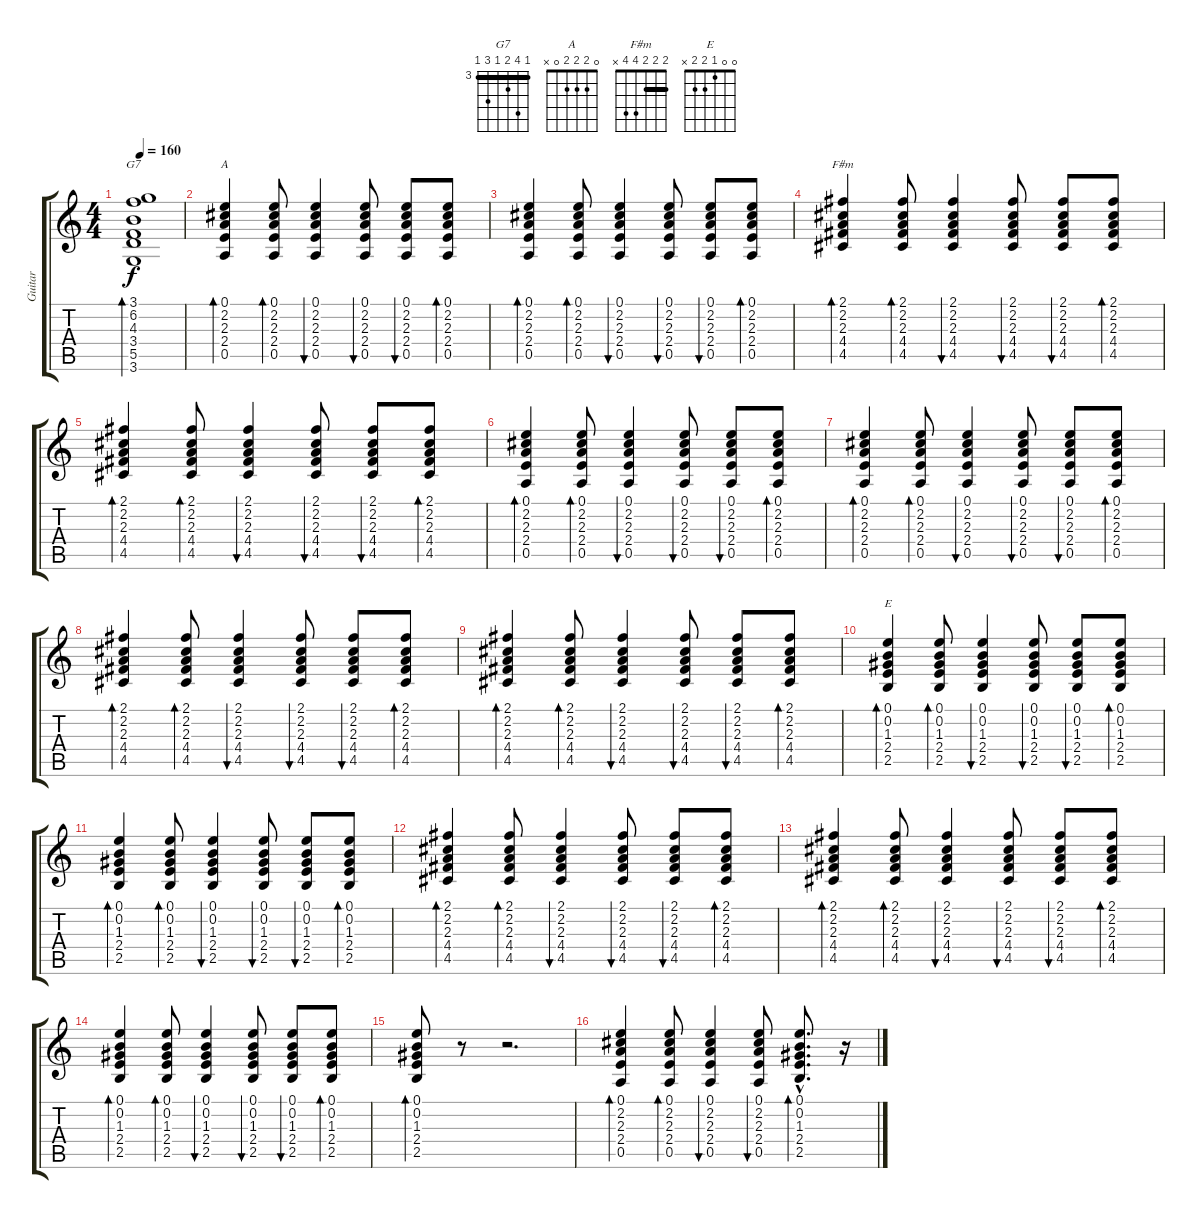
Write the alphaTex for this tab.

\track ("Guitar" "Guitar") {instrument electricguitarclean}
\staff {score tabs}
\tuning (E4 B3 G3 D3 A2 E2) {hide}
\chord ("G7" 3 6 4 3 5 3) {firstfret 3 barre 3}
\chord ("A" 0 2 2 2 0 x)
\chord ("F#m" 2 2 2 4 4 x) {barre 2}
\chord ("E" 0 0 1 2 2 x)
\ts (4 4)
\tempo 160
\clef g2
\ks c
(3.1 6.2 4.3 3.4 5.5 3.6).1{bd 480 ch "G7" dy f instrument electricguitarclean} |
(0.1 2.2 2.3 2.4 0.5).4{bd 30 ch "A"} (0.1 2.2 2.3 2.4 0.5).8{bd 30} (0.1 2.2 2.3 2.4 0.5).4{bu 30} (0.1 2.2 2.3 2.4 0.5).8{bu 30} (0.1 2.2 2.3 2.4 0.5).8{bu 30} (0.1 2.2 2.3 2.4 0.5).8{bd 30} |
(0.1 2.2 2.3 2.4 0.5).4{bd 30} (0.1 2.2 2.3 2.4 0.5).8{bd 30} (0.1 2.2 2.3 2.4 0.5).4{bu 30} (0.1 2.2 2.3 2.4 0.5).8{bu 30} (0.1 2.2 2.3 2.4 0.5).8{bu 30} (0.1 2.2 2.3 2.4 0.5).8{bd 30} |
(2.1 2.2 2.3 4.4 4.5).4{bd 30 ch "F#m"} (2.1 2.2 2.3 4.4 4.5).8{bd 30} (2.1 2.2 2.3 4.4 4.5).4{bu 30} (2.1 2.2 2.3 4.4 4.5).8{bu 30} (2.1 2.2 2.3 4.4 4.5).8{bu 30} (2.1 2.2 2.3 4.4 4.5).8{bd 30} |
(2.1 2.2 2.3 4.4 4.5).4{bd 30} (2.1 2.2 2.3 4.4 4.5).8{bd 30} (2.1 2.2 2.3 4.4 4.5).4{bu 30} (2.1 2.2 2.3 4.4 4.5).8{bu 30} (2.1 2.2 2.3 4.4 4.5).8{bu 30} (2.1 2.2 2.3 4.4 4.5).8{bd 30} |
(0.1 2.2 2.3 2.4 0.5).4{bd 30} (0.1 2.2 2.3 2.4 0.5).8{bd 30} (0.1 2.2 2.3 2.4 0.5).4{bu 30} (0.1 2.2 2.3 2.4 0.5).8{bu 30} (0.1 2.2 2.3 2.4 0.5).8{bu 30} (0.1 2.2 2.3 2.4 0.5).8{bd 30} |
(0.1 2.2 2.3 2.4 0.5).4{bd 30} (0.1 2.2 2.3 2.4 0.5).8{bd 30} (0.1 2.2 2.3 2.4 0.5).4{bu 30} (0.1 2.2 2.3 2.4 0.5).8{bu 30} (0.1 2.2 2.3 2.4 0.5).8{bu 30} (0.1 2.2 2.3 2.4 0.5).8{bd 30} |
(2.1 2.2 2.3 4.4 4.5).4{bd 30} (2.1 2.2 2.3 4.4 4.5).8{bd 30} (2.1 2.2 2.3 4.4 4.5).4{bu 30} (2.1 2.2 2.3 4.4 4.5).8{bu 30} (2.1 2.2 2.3 4.4 4.5).8{bu 30} (2.1 2.2 2.3 4.4 4.5).8{bd 30} |
(2.1 2.2 2.3 4.4 4.5).4{bd 30} (2.1 2.2 2.3 4.4 4.5).8{bd 30} (2.1 2.2 2.3 4.4 4.5).4{bu 30} (2.1 2.2 2.3 4.4 4.5).8{bu 30} (2.1 2.2 2.3 4.4 4.5).8{bu 30} (2.1 2.2 2.3 4.4 4.5).8{bd 30} |
(0.1 0.2 1.3 2.4 2.5).4{bd 30 ch "E"} (0.1 0.2 1.3 2.4 2.5).8{bd 30} (0.1 0.2 1.3 2.4 2.5).4{bu 30} (0.1 0.2 1.3 2.4 2.5).8{bu 30} (0.1 0.2 1.3 2.4 2.5).8{bu 30} (0.1 0.2 1.3 2.4 2.5).8{bd 30} |
(0.1 0.2 1.3 2.4 2.5).4{bd 30} (0.1 0.2 1.3 2.4 2.5).8{bd 30} (0.1 0.2 1.3 2.4 2.5).4{bu 30} (0.1 0.2 1.3 2.4 2.5).8{bu 30} (0.1 0.2 1.3 2.4 2.5).8{bu 30} (0.1 0.2 1.3 2.4 2.5).8{bd 30} |
(2.1 2.2 2.3 4.4 4.5).4{bd 30} (2.1 2.2 2.3 4.4 4.5).8{bd 30} (2.1 2.2 2.3 4.4 4.5).4{bu 30} (2.1 2.2 2.3 4.4 4.5).8{bu 30} (2.1 2.2 2.3 4.4 4.5).8{bu 30} (2.1 2.2 2.3 4.4 4.5).8{bd 30} |
(2.1 2.2 2.3 4.4 4.5).4{bd 30} (2.1 2.2 2.3 4.4 4.5).8{bd 30} (2.1 2.2 2.3 4.4 4.5).4{bu 30} (2.1 2.2 2.3 4.4 4.5).8{bu 30} (2.1 2.2 2.3 4.4 4.5).8{bu 30} (2.1 2.2 2.3 4.4 4.5).8{bd 30} |
(0.1 0.2 1.3 2.4 2.5).4{bd 30} (0.1 0.2 1.3 2.4 2.5).8{bd 30} (0.1 0.2 1.3 2.4 2.5).4{bu 30} (0.1 0.2 1.3 2.4 2.5).8{bu 30} (0.1 0.2 1.3 2.4 2.5).8{bu 30} (0.1 0.2 1.3 2.4 2.5).8{bd 30} |
(0.1 0.2 1.3 2.4 2.5).8{bd 30} r.8 r.2{d} |
(0.1 2.2 2.3 2.4 0.5).4{bd 30} (0.1 2.2 2.3 2.4 0.5).8{bd 30} (0.1 2.2 2.3 2.4 0.5).4{bu 30} (0.1 2.2 2.3 2.4 0.5).8{bu 30} (0.1{hac} 0.2{hac} 1.3{hac} 2.4{hac} 2.5{hac}).8{d bd 30} r.16
